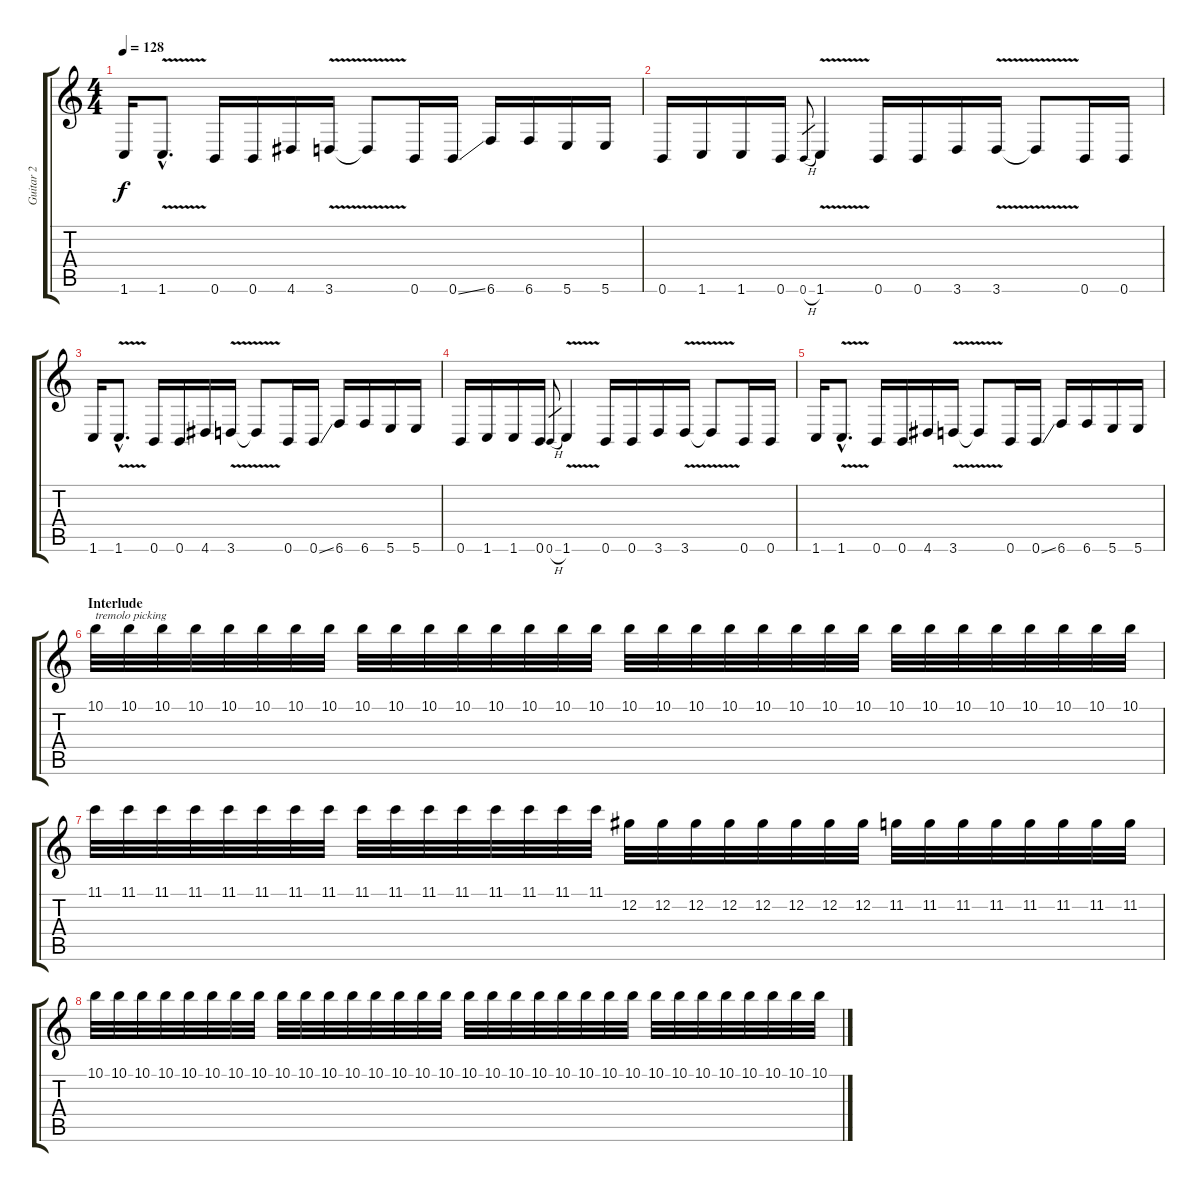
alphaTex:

\track ("Guitar 2" "Guitar 2") {instrument overdrivenguitar}
\staff {score tabs}
\tuning (Db4 Ab3 E3 B2 Gb2 B1) {hide}
\ts (4 4)
\tempo 128
\clef g2
\ks c
1.6.16{dy f} 1.6{v hac}.8{d} 0.6.16 0.6.16 4.6.16 3.6{v}.16 3.6{t}.8 0.6.16 0.6{ss}.16 6.6.16 6.6.16 5.6.16 5.6.16 |
0.6.16 1.6.16 1.6.16 0.6.16 0.6{h}.8{gr} 1.6{v}.4 0.6.16 0.6.16 3.6.16 3.6{v}.16 3.6{t}.8 0.6.16 0.6.16 |
1.6.16 1.6{v hac}.8{d} 0.6.16 0.6.16 4.6.16 3.6{v}.16 3.6{t}.8 0.6.16 0.6{ss}.16 6.6.16 6.6.16 5.6.16 5.6.16 |
0.6.16 1.6.16 1.6.16 0.6.16 0.6{h}.8{gr} 1.6{v}.4 0.6.16 0.6.16 3.6.16 3.6{v}.16 3.6{t}.8 0.6.16 0.6.16 |
1.6.16 1.6{v hac}.8{d} 0.6.16 0.6.16 4.6.16 3.6{v}.16 3.6{t}.8 0.6.16 0.6{ss}.16 6.6.16 6.6.16 5.6.16 5.6.16 |
\section ("" "Interlude")
10.1.32{txt "tremolo picking"} 10.1.32 10.1.32 10.1.32 10.1.32 10.1.32 10.1.32 10.1.32 10.1.32 10.1.32 10.1.32 10.1.32 10.1.32 10.1.32 10.1.32 10.1.32 10.1.32 10.1.32 10.1.32 10.1.32 10.1.32 10.1.32 10.1.32 10.1.32 10.1.32 10.1.32 10.1.32 10.1.32 10.1.32 10.1.32 10.1.32 10.1.32 |
11.1.32 11.1.32 11.1.32 11.1.32 11.1.32 11.1.32 11.1.32 11.1.32 11.1.32 11.1.32 11.1.32 11.1.32 11.1.32 11.1.32 11.1.32 11.1.32 12.2.32 12.2.32 12.2.32 12.2.32 12.2.32 12.2.32 12.2.32 12.2.32 11.2.32 11.2.32 11.2.32 11.2.32 11.2.32 11.2.32 11.2.32 11.2.32 |
10.1.32 10.1.32 10.1.32 10.1.32 10.1.32 10.1.32 10.1.32 10.1.32 10.1.32 10.1.32 10.1.32 10.1.32 10.1.32 10.1.32 10.1.32 10.1.32 10.1.32 10.1.32 10.1.32 10.1.32 10.1.32 10.1.32 10.1.32 10.1.32 10.1.32 10.1.32 10.1.32 10.1.32 10.1.32 10.1.32 10.1.32 10.1.32
